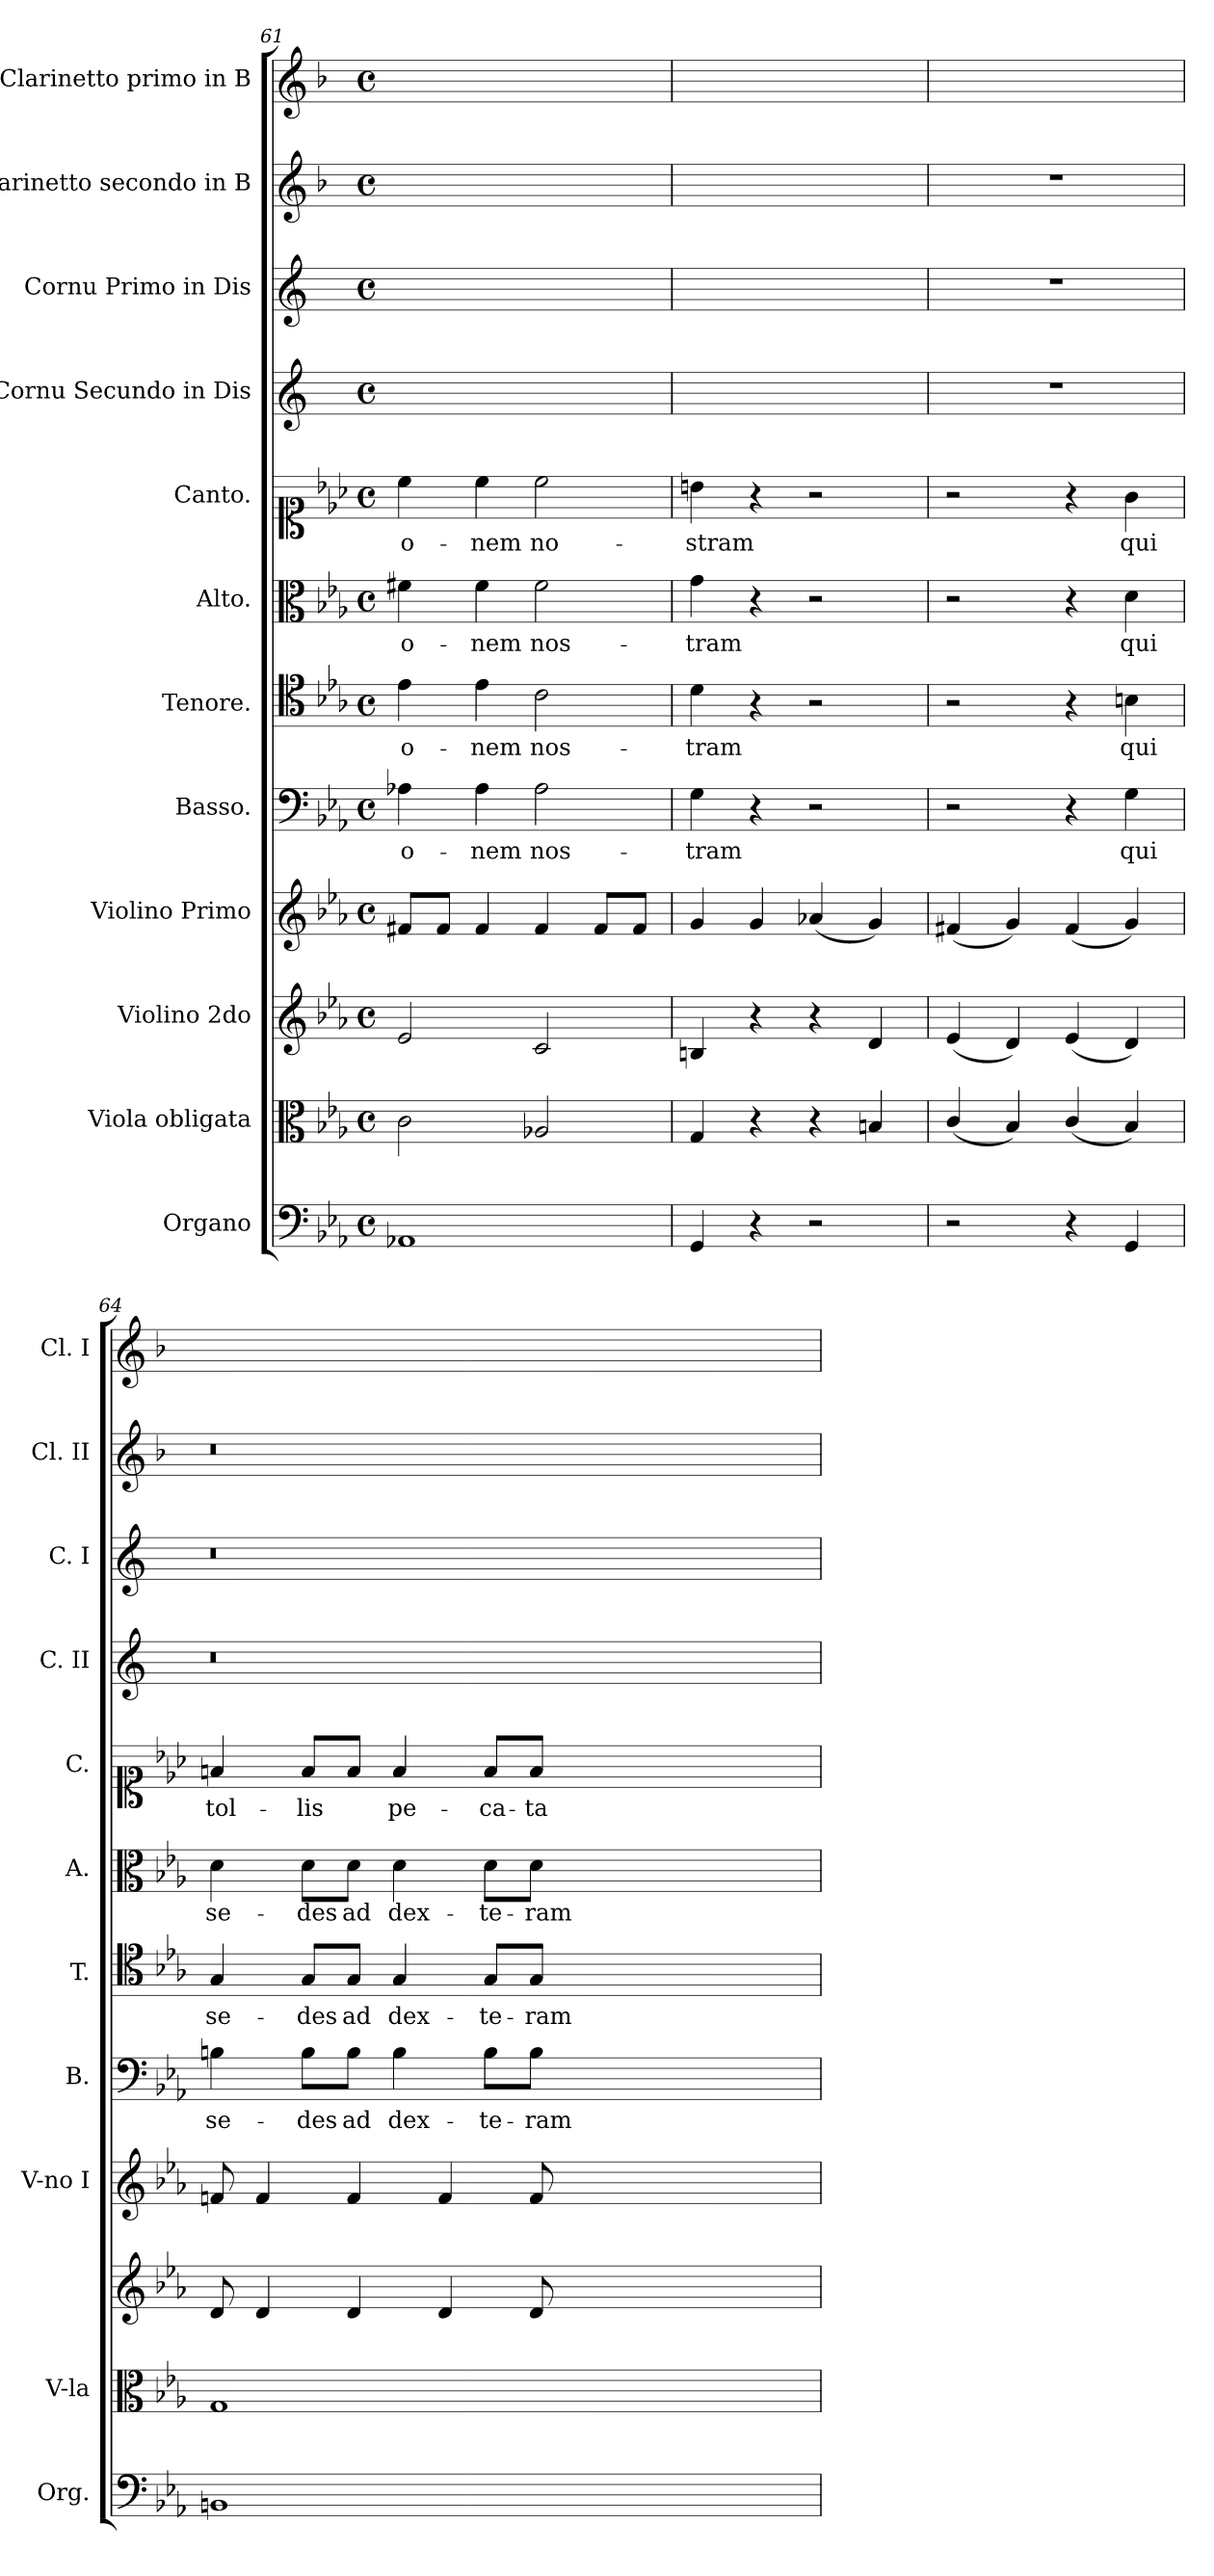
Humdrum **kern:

**kern	**kern	**kern	**kern	**kern	**text	**kern	**text	**kern	**text	**kern	**text	**kern	**kern	**kern	**kern
*part12	*part11	*part10	*part9	*part8	*part8	*part7	*part7	*part6	*part6	*part5	*part5	*part4	*part3	*part2	*part1
*staff12	*staff11	*staff10	*staff9	*staff8	*staff8	*staff7	*staff7	*staff6	*staff6	*staff5	*staff5	*staff4	*staff3	*staff2	*staff1
*I"Organo	*I"Viola obligata	*I"Violino 2do	*I"Violino Primo	*I"Basso.	*	*I"Tenore.	*	*I"Alto.	*	*I"Canto.	*	*I"Cornu Secundo in Dis	*I"Cornu Primo in Dis	*I"Clarinetto secondo in B	*I"Clarinetto primo in B
*I'Org.	*I'V-la	*	*I'V-no I	*I'B.	*	*I'T.	*	*I'A.	*	*I'C.	*	*I'C. II	*I'C. I	*I'Cl. II	*I'Cl. I
*clefF4	*clefC3	*clefG2	*clefG2	*clefF4	*	*clefC4	*	*clefC3	*	*clefC1	*	*clefG2	*clefG2	*clefG2	*clefG2
*	*	*	*	*	*	*	*	*	*	*	*	*ITrd5c9	*ITrd5c9	*ITrd1c2	*ITrd1c2
*k[b-e-a-]	*k[b-e-a-]	*k[b-e-a-]	*k[b-e-a-]	*k[b-e-a-]	*	*k[b-e-a-]	*	*k[b-e-a-]	*	*k[b-e-a-]	*	*k[b-e-a-]	*k[b-e-a-]	*k[b-e-a-]	*k[b-e-a-]
*E-:	*E-:	*E-:	*E-:	*E-:	*	*E-:	*	*E-:	*	*E-:	*	*E-:	*E-:	*E-:	*E-:
*M4/4	*M4/4	*M4/4	*M4/4	*M4/4	*	*M4/4	*	*M4/4	*	*M4/4	*	*M4/4	*M4/4	*M4/4	*M4/4
*met(c)	*met(c)	*met(c)	*met(c)	*met(c)	*	*met(c)	*	*met(c)	*	*met(c)	*	*met(c)	*met(c)	*met(c)	*met(c)
=61	=61	=61	=61	=61	=61	=61	=61	=61	=61	=61	=61	=61	=61	=61	=61
1AA-X	2c\	2e-/	8f#X/L	4A-X\	-o-	4e-\	-o-	4f#X\	-o-	4cc\	-o-	1ryy	1ryy	1ryy	1ryy
.	.	.	8f#/J	.	.	.	.	.	.	.	.	.	.	.	.
.	.	.	4f#/	4A-\	-nem	4e-\	-nem	4f#\	-nem	4cc\	-nem	.	.	.	.
.	2A-X/	2c/	4f#/	2A-\	nos-	2c\	nos-	2f#\	nos-	2cc\	no-	.	.	.	.
.	.	.	8f#/L	.	.	.	.	.	.	.	.	.	.	.	.
.	.	.	8f#/J	.	.	.	.	.	.	.	.	.	.	.	.
=62	=62	=62	=62	=62	=62	=62	=62	=62	=62	=62	=62	=62	=62	=62	=62
4GG/	4G/	4Bn/	4g/	4G\	-tram	4d\	-tram	4g\	-tram	4bn\	-stram	1ryy	1ryy	1ryy	1ryy
4r	4r	4r	4g/	4r	.	4r	.	4r	.	4r	.	.	.	.	.
2r	4r	4r	(4a-X/	2r	.	2r	.	2r	.	2r	.	.	.	.	.
.	4Bn/	4d/	4g/)	.	.	.	.	.	.	.	.	.	.	.	.
=63	=63	=63	=63	=63	=63	=63	=63	=63	=63	=63	=63	=63	=63	=63	=63
2r	(4c/	(4e-/	(4f#X/	2r	.	2r	.	2r	.	2r	.	1r	1r	1r	1ryy
.	4B-/)	4d/)	4g/)	.	.	.	.	.	.	.	.	.	.	.	.
4r	(4c/	(4e-/	(4f#/	4r	.	4r	.	4r	.	4r	.	.	.	.	.
4GG/	4B-/)	4d/)	4g/)	4G\	qui	4Bn\	qui	4d\	qui	4g\	qui	.	.	.	.
=64	=64	=64	=64	=64	=64	=64	=64	=64	=64	=64	=64	=64	=64	=64	=64
1BBn	1G	8d/	8fn/	4Bn\	se-	4G/	se-	4d\	se-	4fn/	tol-	0.r	0.r	0.r	1ryy
.	.	4d/	4f/	.	.	.	.	.	.	.	.	.	.	.	.
.	.	.	.	8B\L	-des	8G/L	-des	8d\L	-des	8f/L	-lis	.	.	.	.
.	.	4d/	4f/	8B\J	ad	8G/J	ad	8d\J	ad	8f/J	.	.	.	.	.
.	.	.	.	4B\	dex-	4G/	dex-	4d\	dex-	4f/	-pe-	.	.	.	.
.	.	4d/	4f/	.	.	.	.	.	.	.	.	.	.	.	.
.	.	.	.	8B\L	-te-	8G/L	-te-	8d\L	-te-	8f/L	-ca-	.	.	.	.
.	.	8d/	8f/	8B\J	-ram	8G/J	-ram	8d\J	-ram	8f/J	-ta	.	.	.	.
0ryy	0ryy	0ryy	0ryy	0ryy	.	0ryy	.	0ryy	.	0ryy	.	.	.	.	0ryy
=	=	=	=	=	=	=	=	=	=	=	=	=	=	=	=
*-	*-	*-	*-	*-	*-	*-	*-	*-	*-	*-	*-	*-	*-	*-	*-
